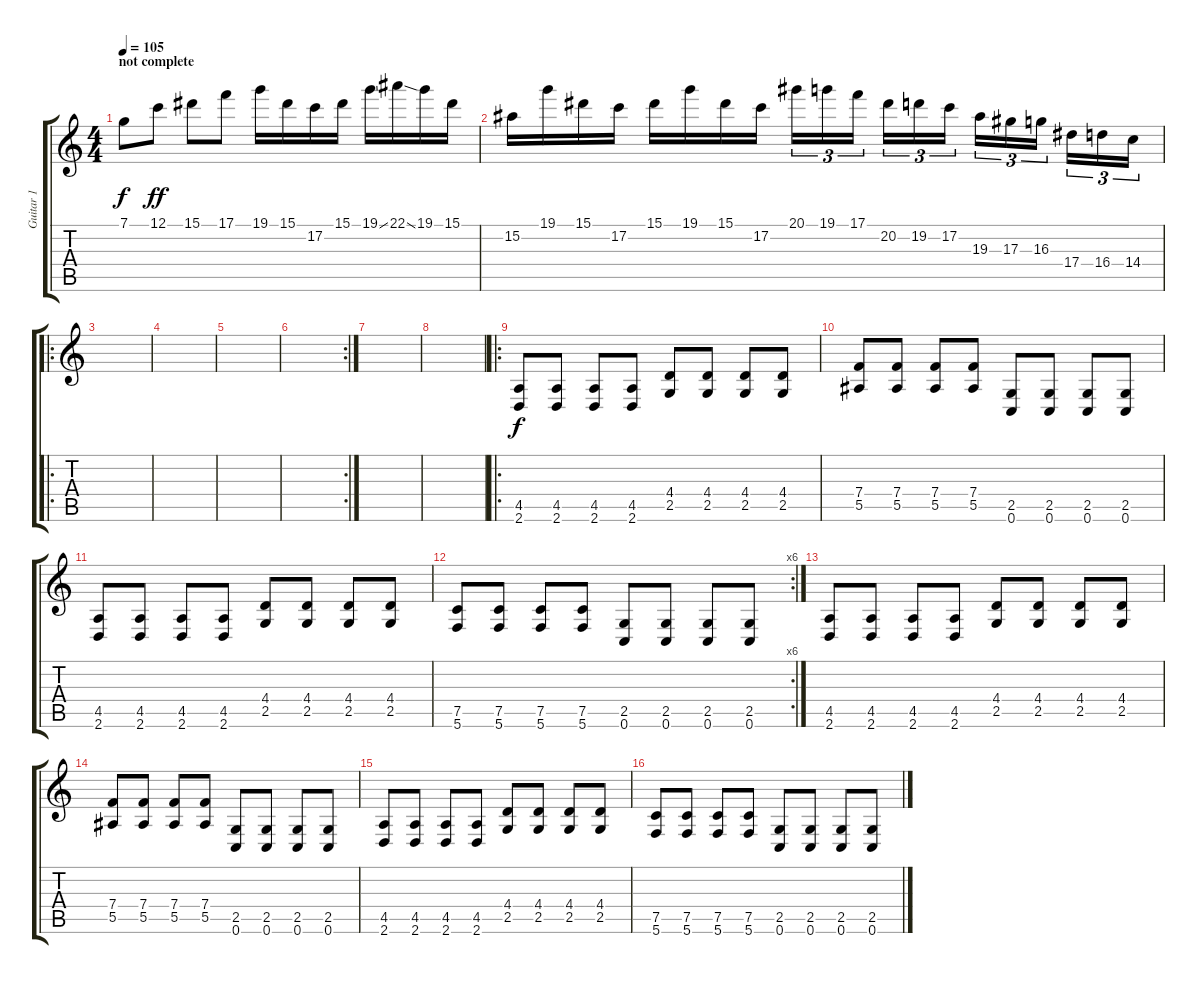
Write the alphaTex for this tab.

\track ("Guitar 1" "Guitar 1") {instrument distortionguitar}
\staff {score tabs}
\tuning (C4 G3 Eb3 Bb2 F2 C2) {hide}
\ts (4 4)
\section ("" "not complete")
\tempo 105
\clef g2
\ks c
7.1{t}.8{dy f} 12.1.8{dy ff} 15.1.8 17.1.8 19.1.16 15.1.16 17.2.16 15.1.16 19.1{ss}.16 22.1{ss}.16 19.1.16 15.1.16 |
15.2.16 19.1.16 15.1.16 17.2.16 15.1.16 19.1.16 15.1.16 17.2.16 20.1.16{tu (3 2)} 19.1.16{tu (3 2)} 17.1.16{tu (3 2)} 20.2.16{tu (3 2)} 19.2.16{tu (3 2)} 17.2.16{tu (3 2)} 19.3.16{tu (3 2)} 17.3.16{tu (3 2)} 16.3.16{tu (3 2)} 17.4.16{tu (3 2)} 16.4.16{tu (3 2)} 14.4.16{tu (3 2)} |
\ro
|
|
|
\rc 2
|
|
|
\ro
(4.5 2.6).8{dy f} (4.5 2.6).8 (4.5 2.6).8 (4.5 2.6).8 (4.4 2.5).8 (4.4 2.5).8 (4.4 2.5).8 (4.4 2.5).8 |
(7.4 5.5).8 (7.4 5.5).8 (7.4 5.5).8 (7.4 5.5).8 (2.5 0.6).8 (2.5 0.6).8 (2.5 0.6).8 (2.5 0.6).8 |
(4.5 2.6).8 (4.5 2.6).8 (4.5 2.6).8 (4.5 2.6).8 (4.4 2.5).8 (4.4 2.5).8 (4.4 2.5).8 (4.4 2.5).8 |
\rc 6
(7.5 5.6).8 (7.5 5.6).8 (7.5 5.6).8 (7.5 5.6).8 (2.5 0.6).8 (2.5 0.6).8 (2.5 0.6).8 (2.5 0.6).8 |
(4.5 2.6).8{volume 12} (4.5 2.6).8 (4.5 2.6).8 (4.5 2.6).8 (4.4 2.5).8 (4.4 2.5).8 (4.4 2.5).8 (4.4 2.5).8 |
(7.4 5.5).8{volume 11} (7.4 5.5).8 (7.4 5.5).8 (7.4 5.5).8 (2.5 0.6).8 (2.5 0.6).8 (2.5 0.6).8 (2.5 0.6).8 |
(4.5 2.6).8{volume 10} (4.5 2.6).8 (4.5 2.6).8 (4.5 2.6).8 (4.4 2.5).8 (4.4 2.5).8 (4.4 2.5).8 (4.4 2.5).8 |
(7.5 5.6).8{volume 9} (7.5 5.6).8 (7.5 5.6).8 (7.5 5.6).8 (2.5 0.6).8 (2.5 0.6).8 (2.5 0.6).8 (2.5 0.6).8
